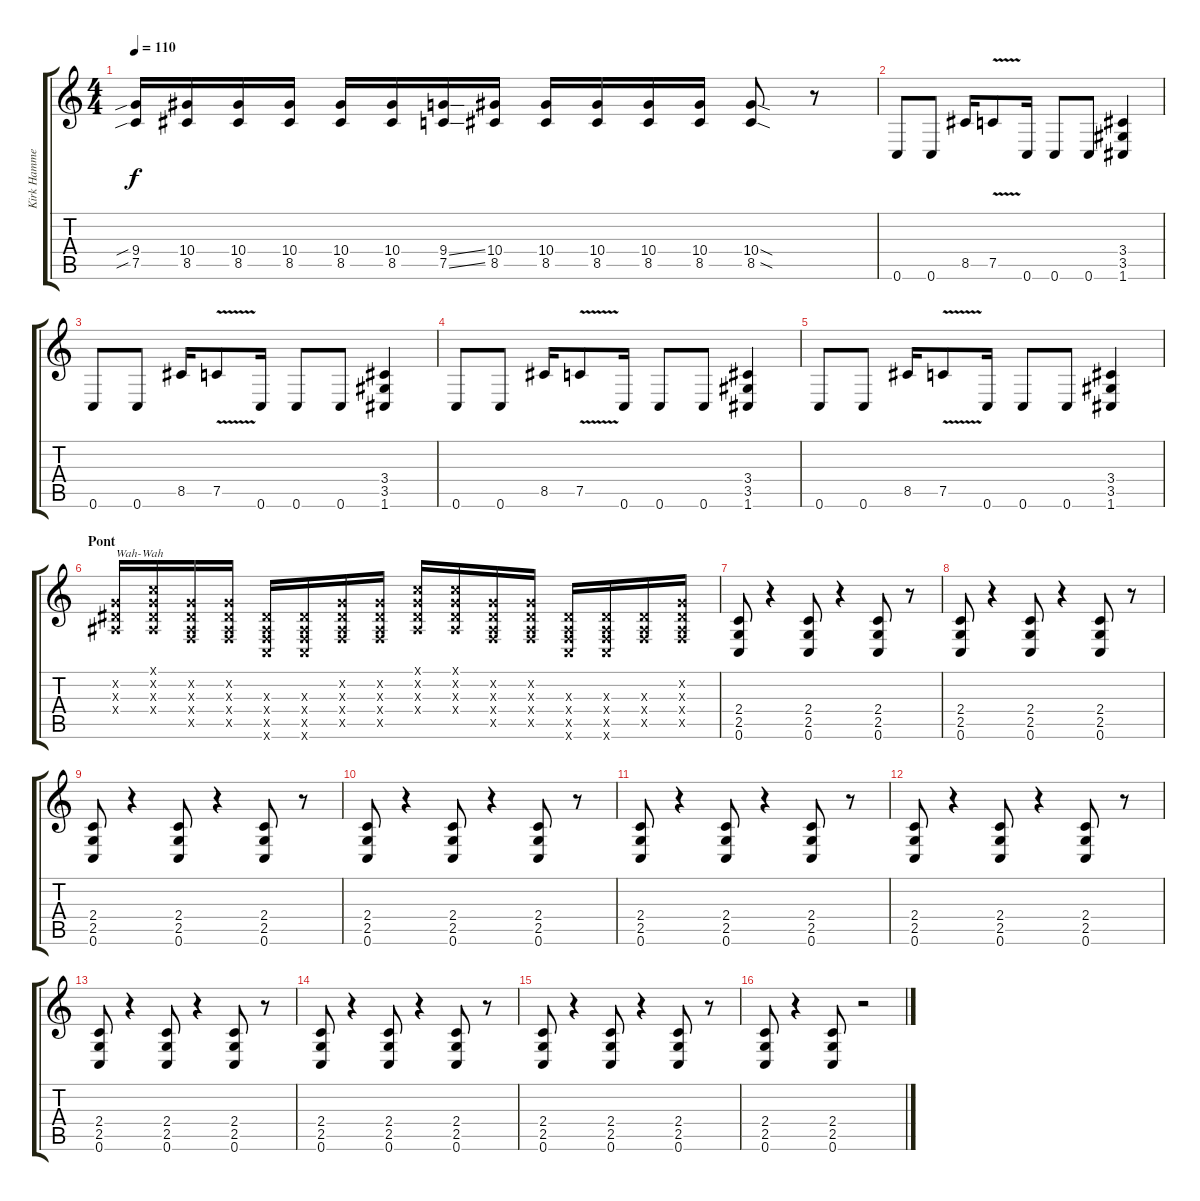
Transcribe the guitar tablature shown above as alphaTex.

\track ("Kirk Hammet" "Kirk Hamme") {instrument distortionguitar}
\staff {score tabs}
\tuning (C4 G3 Eb3 Bb2 F2 C2) {hide}
\ts (4 4)
\tempo 110
\clef g2
\ks c
(9.4{sib} 7.5{sib}).16{dy f} (10.4 8.5).16 (10.4 8.5).16 (10.4 8.5).16 (10.4 8.5).16 (10.4 8.5).16 (9.4{ss} 7.5{ss}).16 (10.4 8.5).16 (10.4 8.5).16 (10.4 8.5).16 (10.4 8.5).16 (10.4 8.5).16 (10.4{sod} 8.5{sod}).8 r.8 |
0.6.8 0.6.8 8.5.16 7.5{v}.8 0.6.16 0.6.8 0.6.8 (3.4 3.5 1.6).4 |
0.6.8 0.6.8 8.5.16 7.5{v}.8 0.6.16 0.6.8 0.6.8 (3.4 3.5 1.6).4 |
0.6.8 0.6.8 8.5.16 7.5{v}.8 0.6.16 0.6.8 0.6.8 (3.4 3.5 1.6).4 |
0.6.8 0.6.8 8.5.16 7.5{v}.8 0.6.16 0.6.8 0.6.8 (3.4 3.5 1.6).4 |
\section ("" "Pont")
(0.2{x} 0.3{x} 0.4{x}).16{txt "Wah-Wah"} (0.1{x} 0.2{x} 0.3{x} 0.4{x}).16 (0.2{x} 0.3{x} 0.4{x} 0.5{x}).16 (0.2{x} 0.3{x} 0.4{x} 0.5{x}).16 (0.3{x} 0.4{x} 0.5{x} 0.6{x}).16 (0.3{x} 0.4{x} 0.5{x} 0.6{x}).16 (0.2{x} 0.3{x} 0.4{x} 0.5{x}).16 (0.2{x} 0.3{x} 0.4{x} 0.5{x}).16 (0.1{x} 0.2{x} 0.3{x} 0.4{x}).16 (0.1{x} 0.2{x} 0.3{x} 0.4{x}).16 (0.2{x} 0.3{x} 0.4{x} 0.5{x}).16 (0.2{x} 0.3{x} 0.4{x} 0.5{x}).16 (0.3{x} 0.4{x} 0.5{x} 0.6{x}).16 (0.3{x} 0.4{x} 0.5{x} 0.6{x}).16 (0.3{x} 0.4{x} 0.5{x}).16 (0.2{x} 0.3{x} 0.4{x} 0.5{x}).16 |
(2.4 2.5 0.6).8 r.4 (2.4 2.5 0.6).8 r.4 (2.4 2.5 0.6).8 r.8 |
(2.4 2.5 0.6).8 r.4 (2.4 2.5 0.6).8 r.4 (2.4 2.5 0.6).8 r.8 |
(2.4 2.5 0.6).8 r.4 (2.4 2.5 0.6).8 r.4 (2.4 2.5 0.6).8 r.8 |
(2.4 2.5 0.6).8 r.4 (2.4 2.5 0.6).8 r.4 (2.4 2.5 0.6).8 r.8 |
(2.4 2.5 0.6).8 r.4 (2.4 2.5 0.6).8 r.4 (2.4 2.5 0.6).8 r.8 |
(2.4 2.5 0.6).8 r.4 (2.4 2.5 0.6).8 r.4 (2.4 2.5 0.6).8 r.8 |
(2.4 2.5 0.6).8 r.4 (2.4 2.5 0.6).8 r.4 (2.4 2.5 0.6).8 r.8 |
(2.4 2.5 0.6).8 r.4 (2.4 2.5 0.6).8 r.4 (2.4 2.5 0.6).8 r.8 |
(2.4 2.5 0.6).8 r.4 (2.4 2.5 0.6).8 r.4 (2.4 2.5 0.6).8 r.8 |
(2.4 2.5 0.6).8 r.4 (2.4 2.5 0.6).8 r.2
